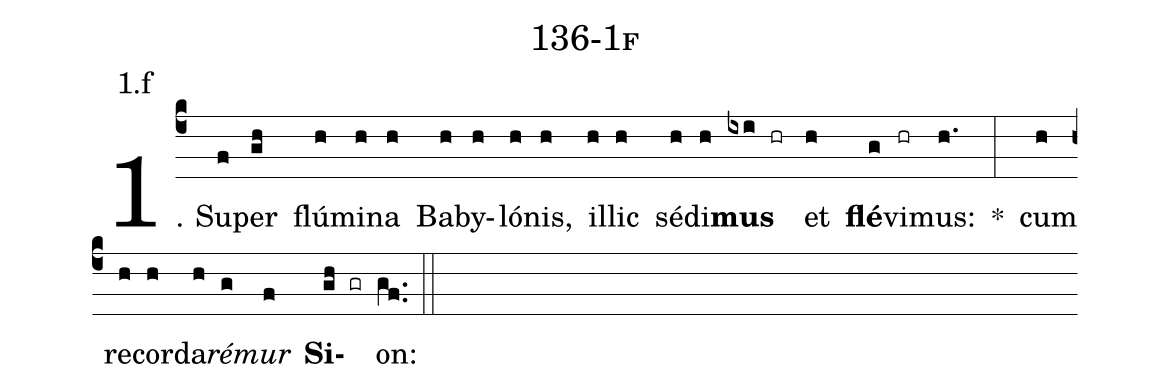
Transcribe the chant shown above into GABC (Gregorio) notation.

name: 136-1f;
annotation: 1.f;
%%
(c4)1. Su(f)per(gh) flú(h)mi(h)na(h) Ba(h)by(h)ló(h)nis,(h) il(h)lic(h) sé(h)di(h)<b>mus</b>(ixi hr) et(h) <b>flé</b>(g)vi(hr)mus:(h.) *(:) cum(h) re(h)cor(h)da(h)<i>ré</i>(g)<i>mur</i>(f) <b>Si</b>(gh gr)on:(gf..) (::)
